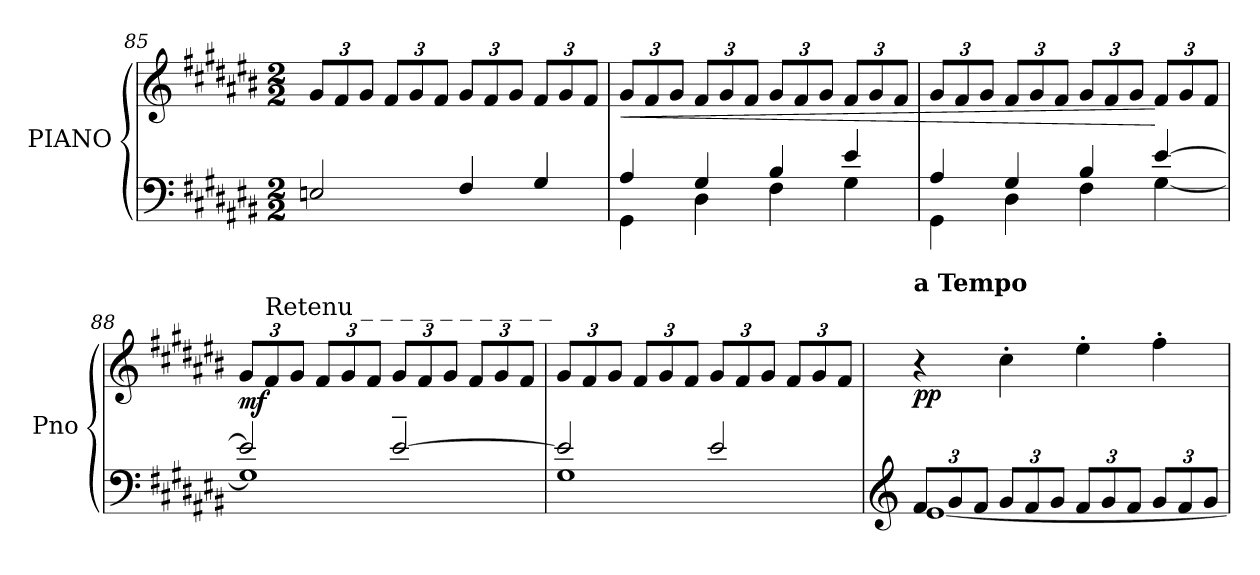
**kern	**kern	**dynam
*part1	*part1	*part1
*staff2	*staff1	*staff1/2
*I"PIANO	*	*
*I'Pno	*	*
*clefF4	*clefG2	*
*k[f#c#g#d#a#e#b#]	*k[f#c#g#d#a#e#b#]	*
*M2/2	*M2/2	*
*	*Xbrackettup	*
=85	=85	=85
2En/	12g#/L	.
.	12f#/	.
.	12g#/J	.
.	12f#/L	.
.	12g#/	.
.	12f#/J	.
4F#/	12g#/L	.
.	12f#/	.
.	12g#/J	.
4G#/	12f#/L	.
.	12g#/	.
.	12f#/J	.
=86	=86	=86
*^	*	*
!	!	!	!LO:HP:b
4A#/	4GG#\	12g#/L	<
.	.	12f#/	.
.	.	12g#/J	.
4G#/	4D#\	12f#/L	.
.	.	12g#/	.
.	.	12f#/J	.
4B#/	4F#\	12g#/L	.
.	.	12f#/	.
.	.	12g#/J	.
4e#/	4G#\	12f#/L	.
.	.	12g#/	.
.	.	12f#/J	.
!!LO:LB:g=z
=87	=87	=87	=87
4A#/	4GG#\	12g#/L	.
.	.	12f#/	.
.	.	12g#/J	.
4G#/	4D#\	12f#/L	.
.	.	12g#/	.
.	.	12f#/J	.
4B#/	4F#\	12g#/L	.
.	.	12f#/	.
.	.	12g#/J	.
[4e#/	[4G#\	12f#/L	[
.	.	12g#/	.
.	.	12f#/J	.
=88	=88	=88	=88
!	!	!	!LO:DY:b
2e#/]	1G#]	12g#/L	mf
!	!	!LO:TX:a:t=Retenu        _        _        _        _        _        _        _        _        _        _	!
.	.	12f#/	.
.	.	12g#/J	.
.	.	12f#/L	.
.	.	12g#/	.
.	.	12f#/J	.
[2e#~/	.	12g#/L	.
.	.	12f#/	.
.	.	12g#/J	.
.	.	12f#/L	.
.	.	12g#/	.
.	.	12f#/J	.
=89	=89	=89	=89
2e#/]	1G#	12g#/L	.
.	.	12f#/	.
.	.	12g#/J	.
.	.	12f#/L	.
.	.	12g#/	.
.	.	12f#/J	.
2e#/	.	12g#/L	.
.	.	12f#/	.
.	.	12g#/J	.
.	.	12f#/L	.
.	.	12g#/	.
.	.	12f#/J	.
!!LO:PB:g=z
=90	=90	=90	=90
*clefG2	*	*	*
*Xbrackettup	*	*	*
!	!	!LO:TX:a:B:t=a Tempo	!
!	!	!	!LO:DY:b
12f#/L	[1e#	4r	pp
12g#/	.	.	.
12f#/J	.	.	.
12g#/L	.	4cc#'\	.
12f#/	.	.	.
12g#/J	.	.	.
12f#/L	.	4ee#'\	.
12g#/	.	.	.
12f#/J	.	.	.
12g#/L	.	4ff#'\	.
12f#/	.	.	.
12g#/J	.	.	.
*v	*v	*	*
=	=	=
*-	*-	*-
